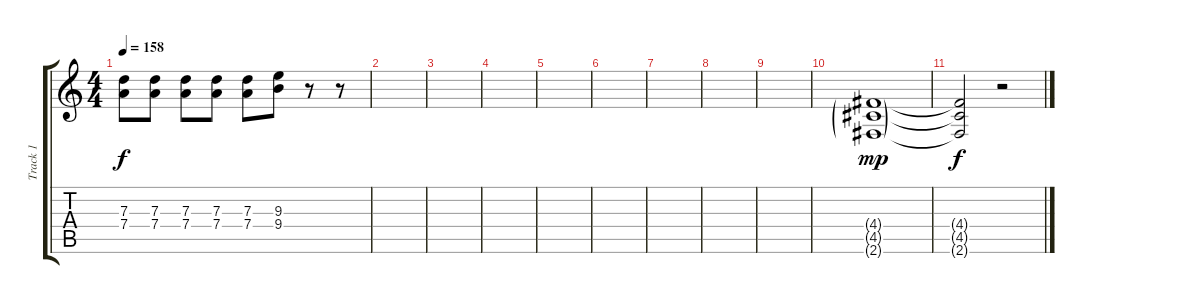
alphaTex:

\track ("Track 1" "Track 1") {instrument overdrivenguitar}
\staff {score tabs}
\tuning (E4 B3 G3 D3 A2 E2) {hide}
\ts (4 4)
\tempo 158
\clef g2
\ks c
(7.3{t} 7.4{t}).8{dy f} (7.3 7.4).8 (7.3 7.4).8 (7.3 7.4).8 (7.3 7.4).8 (9.3 9.4).8 r.8 r.8 |
|
|
|
|
|
|
|
|
(4.4{g} 4.5{g} 2.6{g}).1{dy mp} |
(4.4{t} 4.5{t} 2.6{t}).2{dy f} r.2
